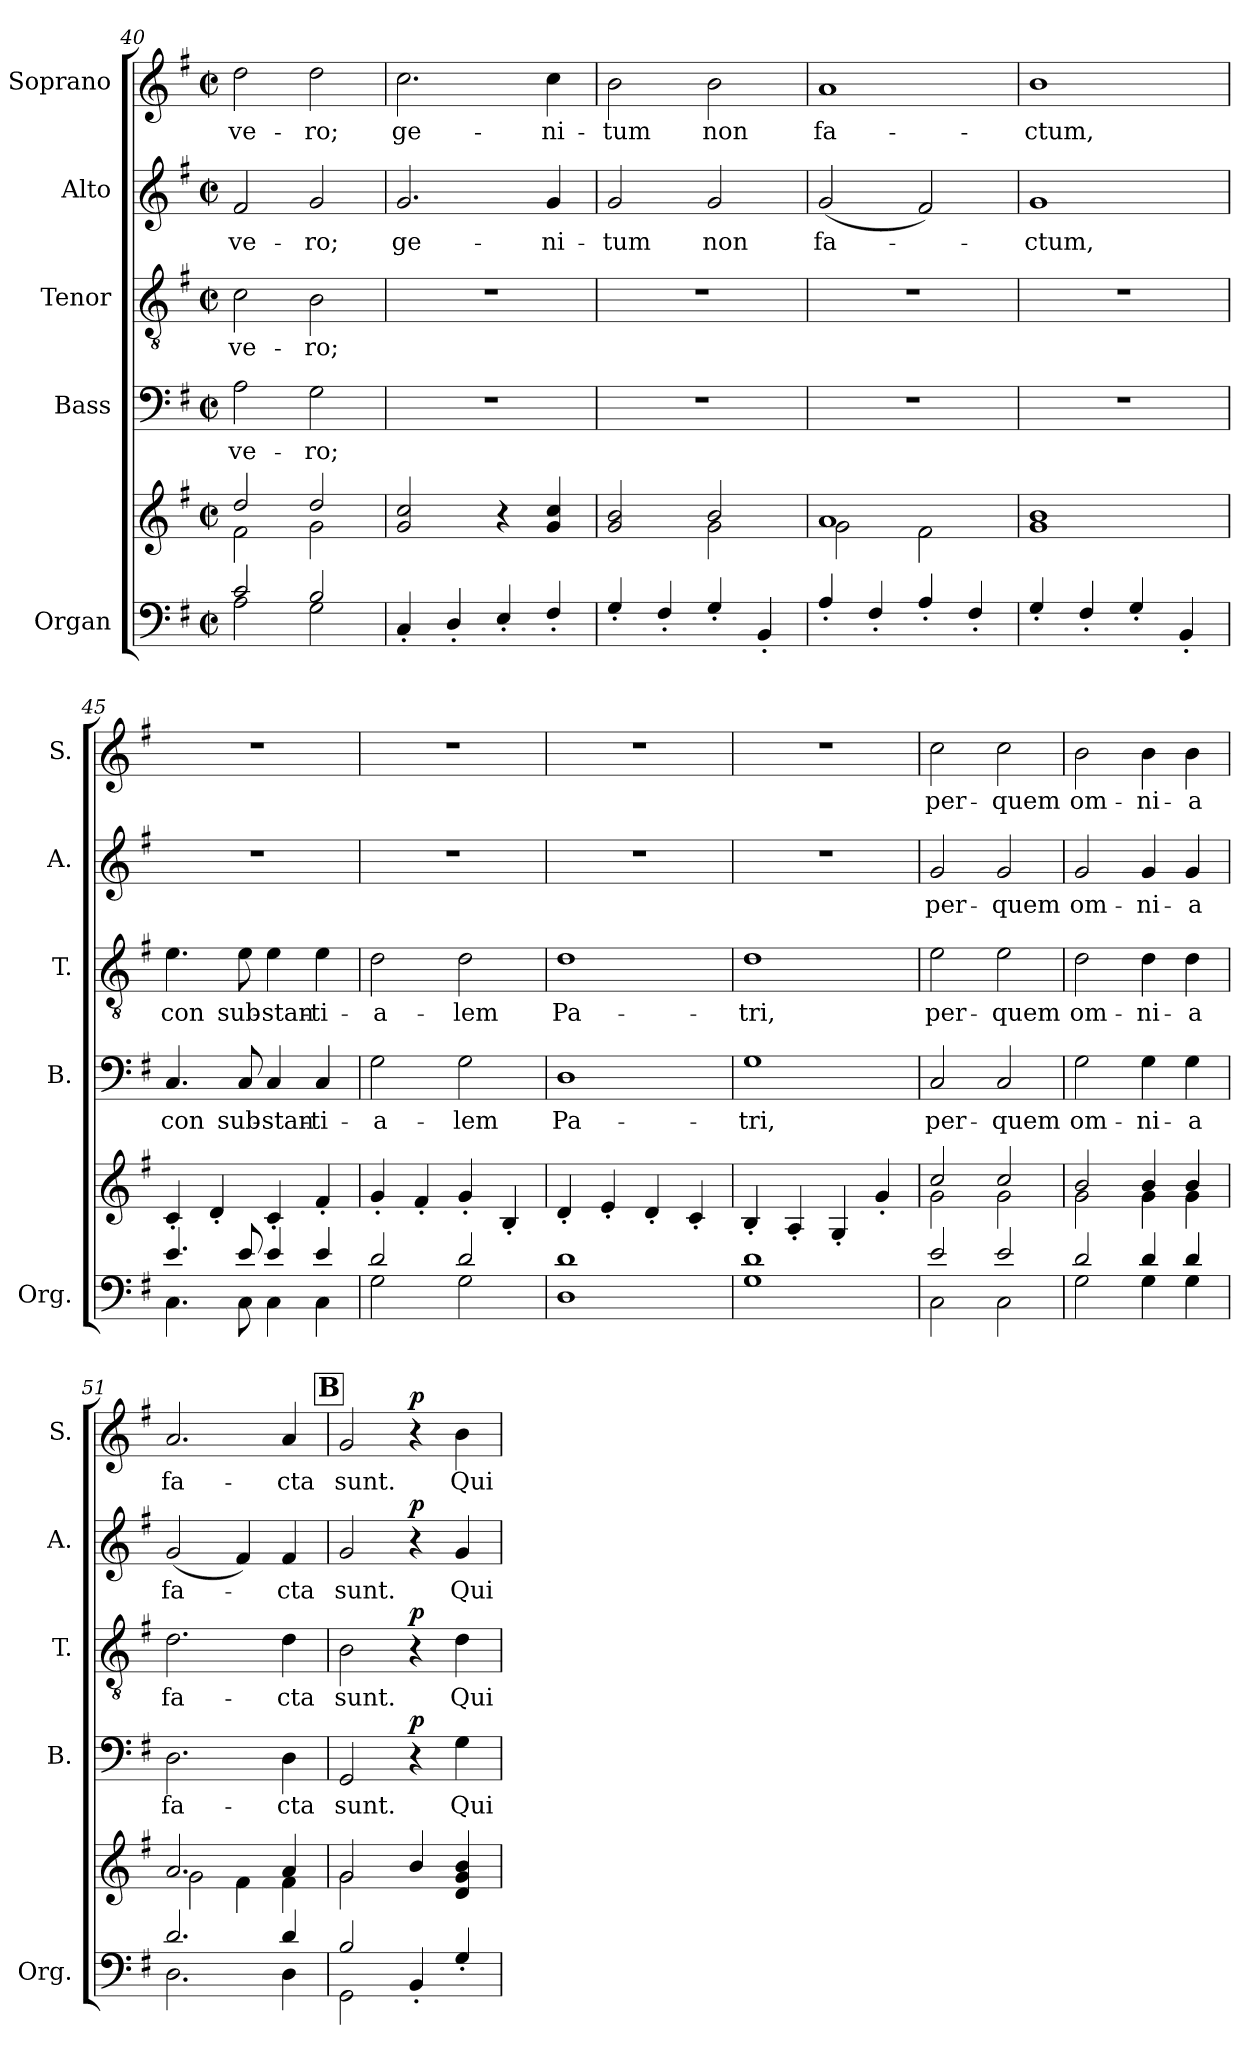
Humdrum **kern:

**kern	**kern	**kern	**text	**dynam	**kern	**text	**dynam	**kern	**text	**dynam	**kern	**text	**dynam
*part5	*part5	*part4	*part4	*part4	*part3	*part3	*part3	*part2	*part2	*part2	*part1	*part1	*part1
*staff6	*staff5	*staff4	*staff4	*staff4	*staff3	*staff3	*staff3	*staff2	*staff2	*staff2	*staff1	*staff1	*staff1
*I"Organ	*	*I"Bass	*	*	*I"Tenor	*	*	*I"Alto	*	*	*I"Soprano	*	*
*I'Org.	*	*I'B.	*	*	*I'T.	*	*	*I'A.	*	*	*I'S.	*	*
*clefF4	*clefG2	*clefF4	*	*	*clefGv2	*	*	*clefG2	*	*	*clefG2	*	*
*k[f#]	*k[f#]	*k[f#]	*	*	*k[f#]	*	*	*k[f#]	*	*	*k[f#]	*	*
*M2/2	*M2/2	*M2/2	*	*	*M2/2	*	*	*M2/2	*	*	*M2/2	*	*
*met(c|)	*met(c|)	*met(c|)	*	*	*met(c|)	*	*	*met(c|)	*	*	*met(c|)	*	*
=40	=40	=40	=40	=40	=40	=40	=40	=40	=40	=40	=40	=40	=40
*^	*^	*	*	*	*	*	*	*	*	*	*	*	*
!	!	!	!	!	!LO:LY:b	!	!	!LO:LY:b	!	!	!LO:LY:b	!	!	!LO:LY:b	!
2c/	2A\	2dd/	2f#\	2A\	ve-	.	2c\	ve-	.	2f#/	ve-	.	2dd\	ve-	.
!	!	!	!	!	!LO:LY:b	!	!	!LO:LY:b	!	!	!LO:LY:b	!	!	!LO:LY:b	!
2B/	2G\	2dd/	2g\	2G\	-ro;	.	2B\	-ro;	.	2g/	-ro;	.	2dd\	-ro;	.
=41	=41	=41	=41	=41	=41	=41	=41	=41	=41	=41	=41	=41	=41	=41	=41
!	!	!	!	!	!	!	!	!	!	!	!LO:LY:b	!	!	!LO:LY:b	!
*v	*v	*	*	*	*	*	*	*	*	*	*	*	*	*	*
*	*v	*v	*	*	*	*	*	*	*	*	*	*	*	*
4C'/	2g/ 2cc/	1r	.	.	1r	.	.	2.g/	ge-	.	2.cc\	ge-	.
4D'/	.	.	.	.	.	.	.	.	.	.	.	.	.
4E'/	4r	.	.	.	.	.	.	.	.	.	.	.	.
!	!	!	!	!	!	!	!	!	!LO:LY:b	!	!	!LO:LY:b	!
4F#'/	4g/ 4cc/	.	.	.	.	.	.	4g/	-ni-	.	4cc\	-ni-	.
=42	=42	=42	=42	=42	=42	=42	=42	=42	=42	=42	=42	=42	=42
*	*^	*	*	*	*	*	*	*	*	*	*	*	*
!	!	!	!	!	!	!	!	!	!	!LO:LY:b	!	!	!LO:LY:b	!
4G'/	2g/ 2b/	2ryy	1r	.	.	1r	.	.	2g/	-tum	.	2b\	-tum	.
4F#'/	.	.	.	.	.	.	.	.	.	.	.	.	.	.
!	!	!	!	!	!	!	!	!	!	!LO:LY:b	!	!	!LO:LY:b	!
4G'/	2b/	2g\	.	.	.	.	.	.	2g/	non	.	2b\	non	.
4BB'/	.	.	.	.	.	.	.	.	.	.	.	.	.	.
=43	=43	=43	=43	=43	=43	=43	=43	=43	=43	=43	=43	=43	=43	=43
!	!	!	!	!	!	!	!	!	!	!LO:LY:b	!	!	!LO:LY:b	!
4A'/	1a	2g\	1r	.	.	1r	.	.	(<2g/	fa-	.	1a	fa-	.
4F#'/	.	.	.	.	.	.	.	.	.	.	.	.	.	.
4A'/	.	2f#\	.	.	.	.	.	.	2f#/)	.	.	.	.	.
4F#'/	.	.	.	.	.	.	.	.	.	.	.	.	.	.
=44	=44	=44	=44	=44	=44	=44	=44	=44	=44	=44	=44	=44	=44	=44
!	!	!	!	!	!	!	!	!	!	!LO:LY:b	!	!	!LO:LY:b	!
4G'/	1b	1g	1r	.	.	1r	.	.	1g	-ctum,	.	1b	-ctum,	.
4F#'/	.	.	.	.	.	.	.	.	.	.	.	.	.	.
4G'/	.	.	.	.	.	.	.	.	.	.	.	.	.	.
4BB'/	.	.	.	.	.	.	.	.	.	.	.	.	.	.
*	*v	*v	*	*	*	*	*	*	*	*	*	*	*	*
=45	=45	=45	=45	=45	=45	=45	=45	=45	=45	=45	=45	=45	=45
*^	*	*	*	*	*	*	*	*	*	*	*	*	*
!	!	!	!	!LO:LY:b	!	!	!LO:LY:b	!	!	!	!	!	!	!
4.e/	4.C\	4c'/	4.C/	con	.	4.e\	con	.	1r	.	.	1r	.	.
.	.	4d'/	.	.	.	.	.	.	.	.	.	.	.	.
!	!	!	!	!LO:LY:b	!	!	!LO:LY:b	!	!	!	!	!	!	!
8e/	8C\	.	8C/	sub-	.	8e\	sub-	.	.	.	.	.	.	.
!	!	!	!	!LO:LY:b	!	!	!LO:LY:b	!	!	!	!	!	!	!
4e/	4C\	4c'/	4C/	-stan-	.	4e\	-stan-	.	.	.	.	.	.	.
!	!	!	!	!LO:LY:b	!	!	!LO:LY:b	!	!	!	!	!	!	!
4e/	4C\	4f#'/	4C/	-ti-	.	4e\	-ti-	.	.	.	.	.	.	.
=46	=46	=46	=46	=46	=46	=46	=46	=46	=46	=46	=46	=46	=46	=46
!	!	!	!	!LO:LY:b	!	!	!LO:LY:b	!	!	!	!	!	!	!
2d/	2G\	4g'/	2G\	-a-	.	2d\	-a-	.	1r	.	.	1r	.	.
.	.	4f#'/	.	.	.	.	.	.	.	.	.	.	.	.
!	!	!	!	!LO:LY:b	!	!	!LO:LY:b	!	!	!	!	!	!	!
2d/	2G\	4g'/	2G\	-lem	.	2d\	-lem	.	.	.	.	.	.	.
.	.	4B'/	.	.	.	.	.	.	.	.	.	.	.	.
=47	=47	=47	=47	=47	=47	=47	=47	=47	=47	=47	=47	=47	=47	=47
!	!	!	!	!LO:LY:b	!	!	!LO:LY:b	!	!	!	!	!	!	!
1d	1D	4d'/	1D	Pa-	.	1d	Pa-	.	1r	.	.	1r	.	.
.	.	4e'/	.	.	.	.	.	.	.	.	.	.	.	.
.	.	4d'/	.	.	.	.	.	.	.	.	.	.	.	.
.	.	4c'/	.	.	.	.	.	.	.	.	.	.	.	.
=48	=48	=48	=48	=48	=48	=48	=48	=48	=48	=48	=48	=48	=48	=48
!	!	!	!	!LO:LY:b	!	!	!LO:LY:b	!	!	!	!	!	!	!
1d	1G	4B'/	1G	-tri,	.	1d	-tri,	.	1r	.	.	1r	.	.
.	.	4A'/	.	.	.	.	.	.	.	.	.	.	.	.
.	.	4G'/	.	.	.	.	.	.	.	.	.	.	.	.
.	.	4g'/	.	.	.	.	.	.	.	.	.	.	.	.
!!LO:LB:g=z
=49	=49	=49	=49	=49	=49	=49	=49	=49	=49	=49	=49	=49	=49	=49
*	*	*^	*	*	*	*	*	*	*	*	*	*	*	*
!	!	!	!	!	!LO:LY:b	!	!	!LO:LY:b	!	!	!LO:LY:b	!	!	!LO:LY:b	!
2e/	2C\	2cc/	2g\	2C/	per-	.	2e\	per-	.	2g/	per-	.	2cc\	per-	.
!	!	!	!	!	!LO:LY:b	!	!	!LO:LY:b	!	!	!LO:LY:b	!	!	!LO:LY:b	!
2e/	2C\	2cc/	2g\	2C/	-quem	.	2e\	-quem	.	2g/	-quem	.	2cc\	-quem	.
=50	=50	=50	=50	=50	=50	=50	=50	=50	=50	=50	=50	=50	=50	=50	=50
!	!	!	!	!	!LO:LY:b	!	!	!LO:LY:b	!	!	!LO:LY:b	!	!	!LO:LY:b	!
2d/	2G\	2b/	2g\	2G\	om-	.	2d\	om-	.	2g/	om-	.	2b\	om-	.
!	!	!	!	!	!LO:LY:b	!	!	!LO:LY:b	!	!	!LO:LY:b	!	!	!LO:LY:b	!
4d/	4G\	4b/	4g\	4G\	-ni-	.	4d\	-ni-	.	4g/	-ni-	.	4b\	-ni-	.
!	!	!	!	!	!LO:LY:b	!	!	!LO:LY:b	!	!	!LO:LY:b	!	!	!LO:LY:b	!
4d/	4G\	4b/	4g\	4G\	-a	.	4d\	-a	.	4g/	-a	.	4b\	-a	.
=51	=51	=51	=51	=51	=51	=51	=51	=51	=51	=51	=51	=51	=51	=51	=51
!	!	!	!	!	!LO:LY:b	!	!	!LO:LY:b	!	!	!LO:LY:b	!	!	!LO:LY:b	!
2.d/	2.D\	2.a/	2g\	2.D\	fa-	.	2.d\	fa-	.	(<2g/	fa-	.	2.a/	fa-	.
.	.	.	4f#\	.	.	.	.	.	.	4f#/)	.	.	.	.	.
!	!	!	!	!	!LO:LY:b	!	!	!LO:LY:b	!	!	!LO:LY:b	!	!	!LO:LY:b	!
4d/	4D\	4a/	4f#\	4D\	-cta	.	4d\	-cta	.	4f#/	-cta	.	4a/	-cta	.
!!LO:REH:place=s1:a:B:t=B
=52	=52	=52	=52	=52	=52	=52	=52	=52	=52	=52	=52	=52	=52	=52	=52
!	!	!	!	!	!LO:LY:b	!	!	!LO:LY:b	!	!	!LO:LY:b	!	!	!LO:LY:b	!
2B/	2GG\	2g/	2g\	2GG/	sunt.	.	2B\	sunt.	.	2g/	sunt.	.	2g/	sunt.	.
!	!	!	!	!	!	!LO:DY:b	!	!	!LO:DY:b	!	!	!LO:DY:b	!	!	!LO:DY:b
4BB'/	2ryy	4b/	2ryy	4r	.	p	4r	.	p	4r	.	p	4r	.	p
!	!	!	!	!	!LO:LY:b	!	!	!LO:LY:b	!	!	!LO:LY:b	!	!	!LO:LY:b	!
4G'/	.	4d/ 4g/ 4b/	.	4G\	Qui	.	4d\	Qui	.	4g/	Qui	.	4b\	Qui	.
*v	*v	*	*	*	*	*	*	*	*	*	*	*	*	*	*
*	*v	*v	*	*	*	*	*	*	*	*	*	*	*	*
=	=	=	=	=	=	=	=	=	=	=	=	=	=
*-	*-	*-	*-	*-	*-	*-	*-	*-	*-	*-	*-	*-	*-
